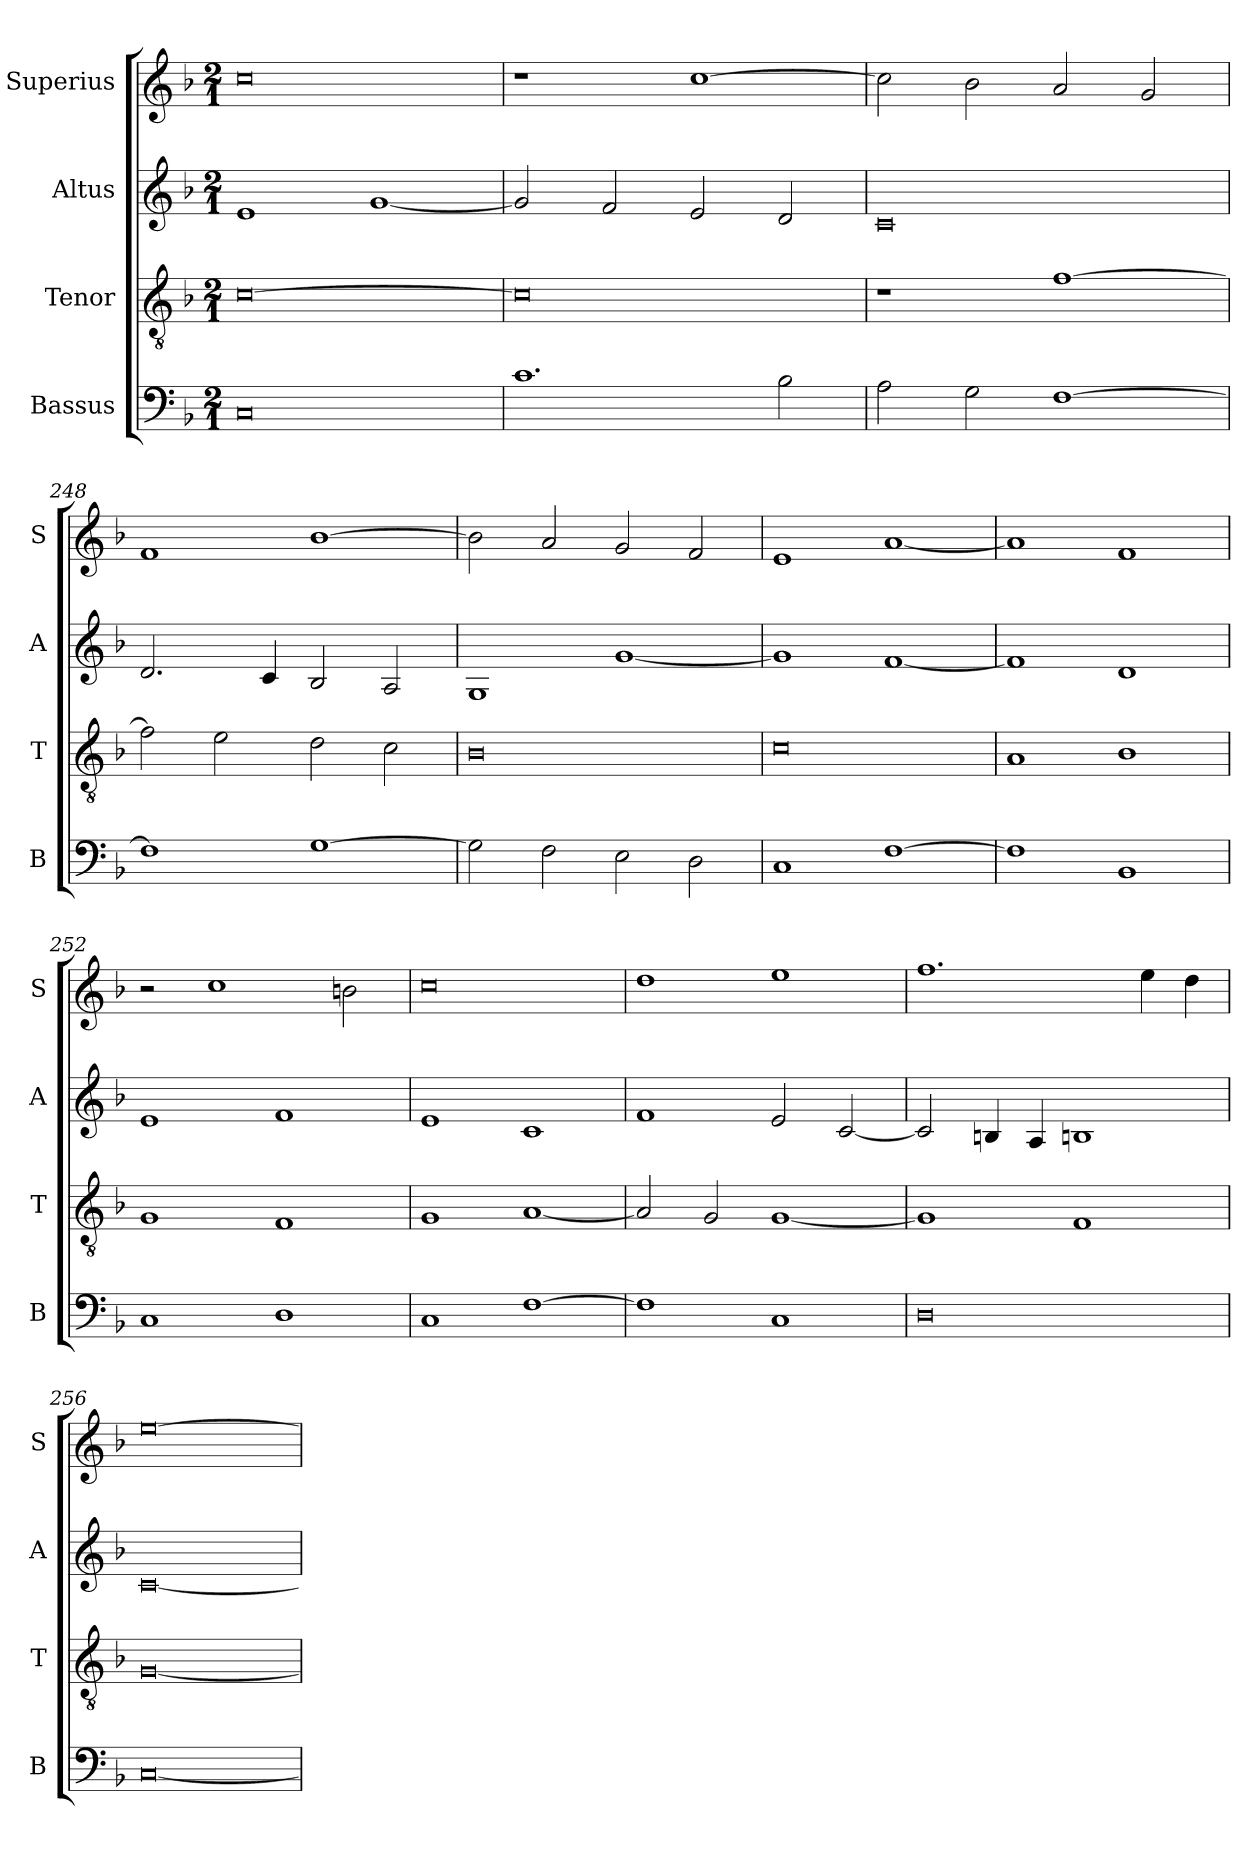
**kern	**kern	**kern	**kern
*part4	*part3	*part2	*part1
*staff4	*staff3	*staff2	*staff1
*I"Bassus	*I"Tenor	*I"Altus	*I"Superius
*I'B	*I'T	*I'A	*I'S
*clefF4	*clefGv2	*clefG2	*clefG2
*k[b-]	*k[b-]	*k[b-]	*k[b-]
*F:	*F:	*F:	*F:
*M2/1	*M2/1	*M2/1	*M2/1
=	=	=	=
0C	[0c	1e	0cc
.	.	[1g	.
=246	=246	=246	=246
1.c	0c]	2g]	1r
.	.	2f	.
.	.	2e	[1cc
2B-	.	2d	.
=247	=247	=247	=247
2A	1r	0c	2cc]
2G	.	.	2b-
[1F	[1f	.	2a
.	.	.	2g
=248	=248	=248	=248
1F]	2f]	2.d	1f
.	2e	.	.
.	.	4c	.
[1G	2d	2B-	[1b-
.	2c	2A	.
=249	=249	=249	=249
2G]	0B-	1G	2b-]
2F	.	.	2a
2E	.	[1g	2g
2D	.	.	2f
=250	=250	=250	=250
1C	0c	1g]	1e
[1F	.	[1f	[1a
=251	=251	=251	=251
1F]	1A	1f]	1a]
1BB-	1B-	1d	1f
=252	=252	=252	=252
1C	1G	1e	2r
.	.	.	1cc
1D	1F	1f	.
.	.	.	2bn
=253	=253	=253	=253
1C	1G	1e	0cc
[1F	[1A	1c	.
=254	=254	=254	=254
1F]	2A]	1f	1dd
.	2G	.	.
1C	[1G	2e	1ee
.	.	[2c	.
=255	=255	=255	=255
0D	1G]	2c]	1.ff
.	.	4Bn	.
.	.	4A	.
.	1F	1Bn	.
.	.	.	4ee
.	.	.	4dd
=256	=256	=256	=256
[0C	[0G	[0c	[0ee
=	=	=	=
*-	*-	*-	*-
